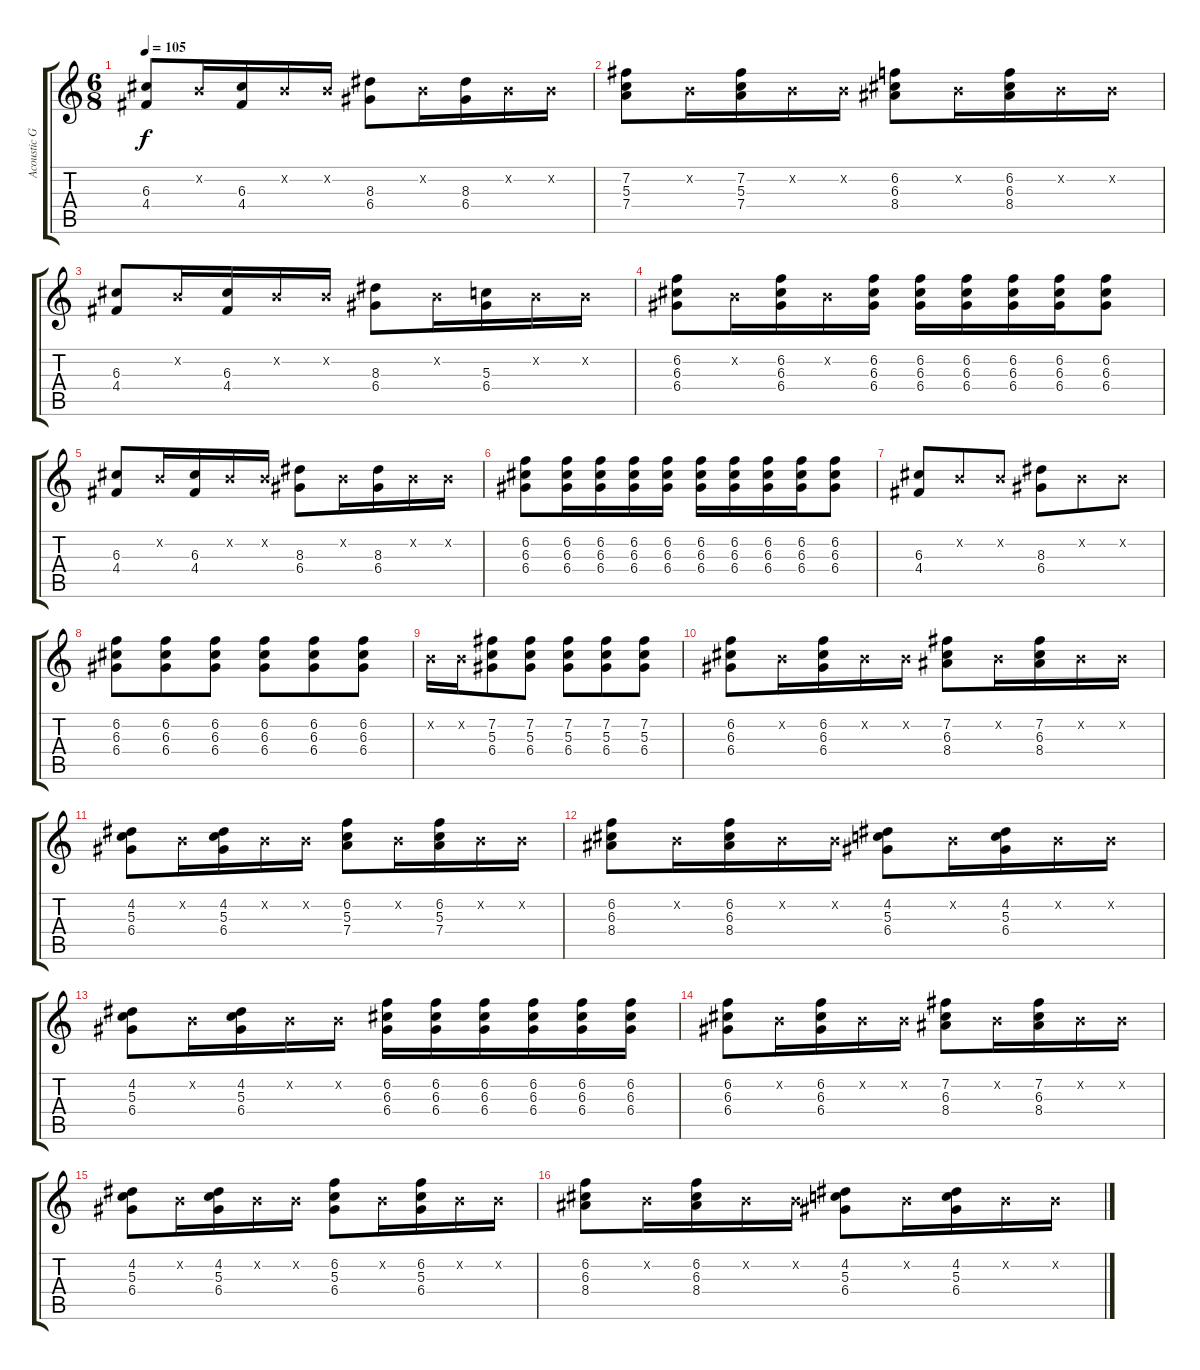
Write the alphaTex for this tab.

\track ("Acoustic Guitar" "Acoustic G") {instrument acousticguitarsteel}
\staff {score tabs}
\tuning (E4 B3 G3 D3 A2 E2) {hide}
\ts (6 8)
\tempo 105
\clef g2
\ks c
(6.3 4.4).8{dy f} 0.2{x}.16 (6.3 4.4).16 0.2{x}.16 0.2{x}.16 (8.3 6.4).8 0.2{x}.16 (8.3 6.4).16 0.2{x}.16 0.2{x}.16 |
(7.2 5.3 7.4).8 0.2{x}.16 (7.2 5.3 7.4).16 0.2{x}.16 0.2{x}.16 (6.2 6.3 8.4).8 0.2{x}.16 (6.2 6.3 8.4).16 0.2{x}.16 0.2{x}.16 |
(6.3 4.4).8 0.2{x}.16 (6.3 4.4).16 0.2{x}.16 0.2{x}.16 (8.3 6.4).8 0.2{x}.16 (5.3 6.4).16 0.2{x}.16 0.2{x}.16 |
(6.2 6.3 6.4).8 0.2{x}.16 (6.2 6.3 6.4).16 0.2{x}.16 (6.2 6.3 6.4).16 (6.2 6.3 6.4).16 (6.2 6.3 6.4).16 (6.2 6.3 6.4).16 (6.2 6.3 6.4).16 (6.2 6.3 6.4).8 |
(6.3 4.4).8 0.2{x}.16 (6.3 4.4).16 0.2{x}.16 0.2{x}.16 (8.3 6.4).8 0.2{x}.16 (8.3 6.4).16 0.2{x}.16 0.2{x}.16 |
(6.2 6.3 6.4).8 (6.2 6.3 6.4).16 (6.2 6.3 6.4).16 (6.2 6.3 6.4).16 (6.2 6.3 6.4).16 (6.2 6.3 6.4).16 (6.2 6.3 6.4).16 (6.2 6.3 6.4).16 (6.2 6.3 6.4).16 (6.2 6.3 6.4).8 |
(6.3 4.4).8 0.2{x}.8 0.2{x}.8 (8.3 6.4).8 0.2{x}.8 0.2{x}.8 |
(6.2 6.3 6.4).8 (6.2 6.3 6.4).8 (6.2 6.3 6.4).8 (6.2 6.3 6.4).8 (6.2 6.3 6.4).8 (6.2 6.3 6.4).8 |
0.2{x}.16 0.2{x}.16 (7.2 5.3 6.4).8 (7.2 5.3 6.4).8 (7.2 5.3 6.4).8 (7.2 5.3 6.4).8 (7.2 5.3 6.4).8 |
(6.2 6.3 6.4).8 0.2{x}.16 (6.2 6.3 6.4).16 0.2{x}.16 0.2{x}.16 (7.2 6.3 8.4).8 0.2{x}.16 (7.2 6.3 8.4).16 0.2{x}.16 0.2{x}.16 |
(4.2 5.3 6.4).8 0.2{x}.16 (4.2 5.3 6.4).16 0.2{x}.16 0.2{x}.16 (6.2 5.3 7.4).8 0.2{x}.16 (6.2 5.3 7.4).16 0.2{x}.16 0.2{x}.16 |
(6.2 6.3 8.4).8 0.2{x}.16 (6.2 6.3 8.4).16 0.2{x}.16 0.2{x}.16 (4.2 5.3 6.4).8 0.2{x}.16 (4.2 5.3 6.4).16 0.2{x}.16 0.2{x}.16 |
(4.2 5.3 6.4).8 0.2{x}.16 (4.2 5.3 6.4).16 0.2{x}.16 0.2{x}.16 (6.2 6.3 6.4).16 (6.2 6.3 6.4).16 (6.2 6.3 6.4).16 (6.2 6.3 6.4).16 (6.2 6.3 6.4).16 (6.2 6.3 6.4).16 |
(6.2 6.3 6.4).8 0.2{x}.16 (6.2 6.3 6.4).16 0.2{x}.16 0.2{x}.16 (7.2 6.3 8.4).8 0.2{x}.16 (7.2 6.3 8.4).16 0.2{x}.16 0.2{x}.16 |
(4.2 5.3 6.4).8 0.2{x}.16 (4.2 5.3 6.4).16 0.2{x}.16 0.2{x}.16 (6.2 5.3 6.4).8 0.2{x}.16 (6.2 5.3 6.4).16 0.2{x}.16 0.2{x}.16 |
(6.2 6.3 8.4).8 0.2{x}.16 (6.2 6.3 8.4).16 0.2{x}.16 0.2{x}.16 (4.2 5.3 6.4).8 0.2{x}.16 (4.2 5.3 6.4).16 0.2{x}.16 0.2{x}.16
